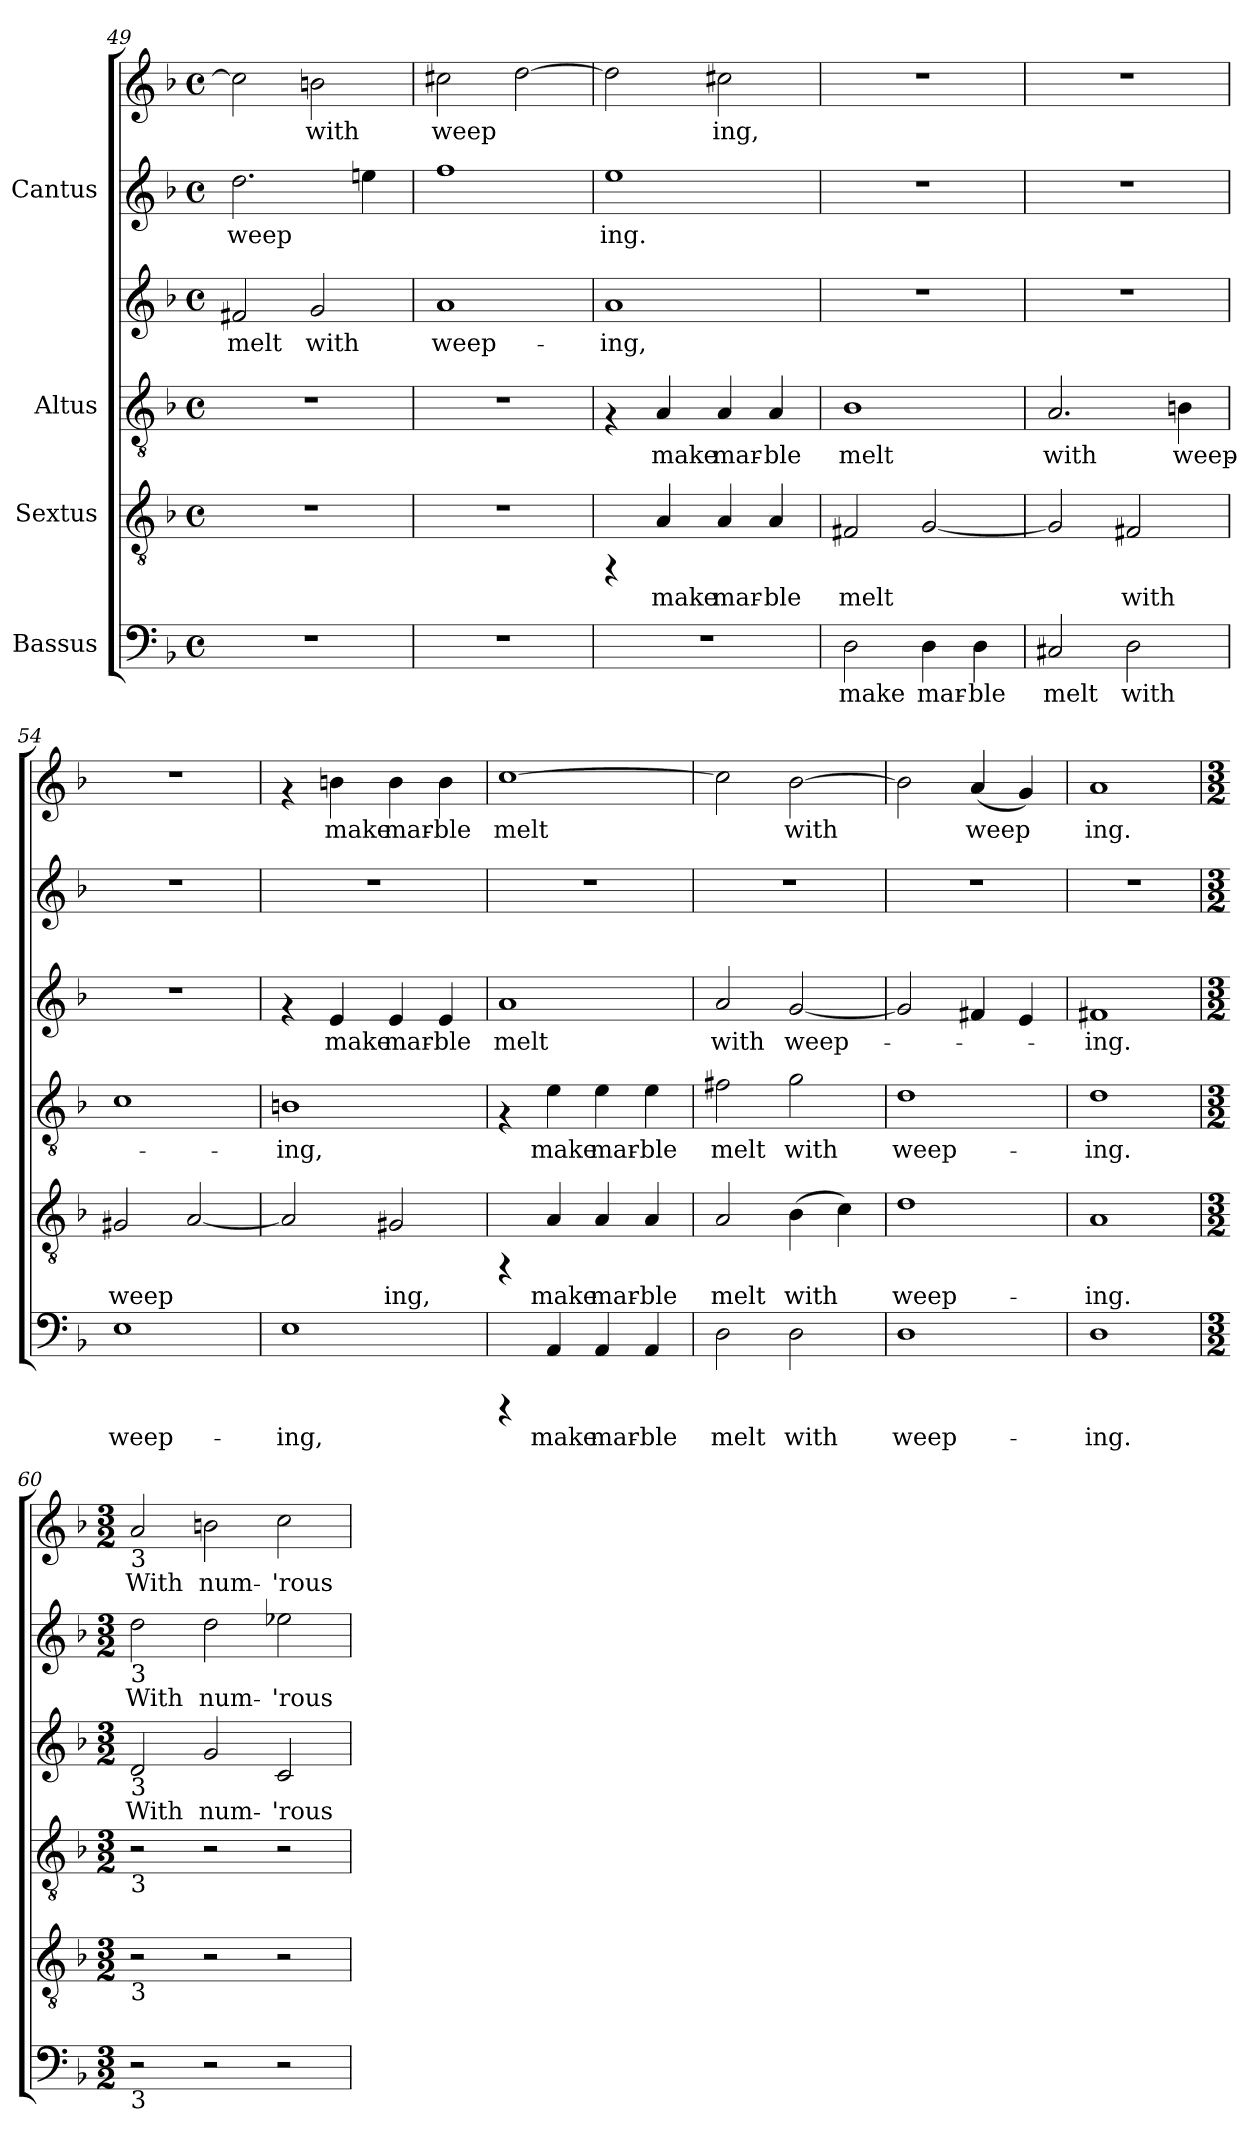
**kern	**text	**kern	**text	**kern	**text	**kern	**text	**kern	**text	**kern	**text
*part4	*part4	*part3	*part3	*part2	*part2	*part2	*part2	*part1	*part1	*part1	*part1
*staff6	*staff6	*staff5	*staff5	*staff4	*staff4	*staff3	*staff3	*staff2	*staff2	*staff1	*staff1
*I"Bassus	*	*I"Sextus	*	*I"Altus	*	*	*	*I"Cantus	*	*	*
*clefF4	*	*clefGv2	*	*clefGv2	*	*clefG2	*	*clefG2	*	*clefG2	*
*k[b-]	*	*k[b-]	*	*k[b-]	*	*k[b-]	*	*k[b-]	*	*k[b-]	*
*F:	*	*F:	*	*F:	*	*F:	*	*F:	*	*F:	*
*M4/4	*	*M4/4	*	*M4/4	*	*M4/4	*	*M4/4	*	*M4/4	*
*met(c)	*	*met(c)	*	*met(c)	*	*met(c)	*	*met(c)	*	*met(c)	*
=49	=49	=49	=49	=49	=49	=49	=49	=49	=49	=49	=49
!	!	!	!	!	!	!	!LO:LY:b:cj	!	!LO:LY:b:cj	!	!LO:LY:b:cj
1r	.	1r	.	1r	.	2f#X/	melt	2.dd\	weep-	2cc\]	.
!	!	!	!	!	!	!	!LO:LY:b:cj	!	!	!	!LO:LY:b:cj
.	.	.	.	.	.	2g/	with	.	.	2bn\	with
!	!	!	!	!	!	!	!	!	!LO:LY:b:cj	!	!
.	.	.	.	.	.	.	.	4een\	--	.	.
=50	=50	=50	=50	=50	=50	=50	=50	=50	=50	=50	=50
!	!	!	!	!	!	!	!LO:LY:b:cj	!	!	!	!LO:LY:b:cj
1r	.	1r	.	1r	.	1a	weep-	1ff	.	2cc#X\	-weep-
!	!	!	!	!	!	!	!	!	!	!	!LO:LY:b:cj
.	.	.	.	.	.	.	.	.	.	[>2dd\	--
=51	=51	=51	=51	=51	=51	=51	=51	=51	=51	=51	=51
!	!	!	!	!	!	!	!LO:LY:b:cj	!	!LO:LY:b:cj	!	!LO:LY:b:cj
1r	.	4rFF	.	4rF	.	1a	-ing,	1ee	ing.	2dd\]	-
!	!	!	!LO:LY:b:cj	!	!LO:LY:b:cj	!	!	!	!	!	!
.	.	4A/	make	4A/	make	.	.	.	.	.	.
!	!	!	!LO:LY:b:cj	!	!LO:LY:b:cj	!	!	!	!	!	!LO:LY:b:cj
.	.	4A/	mar-	4A/	mar-	.	.	.	.	2cc#X\	ing,
!	!	!	!LO:LY:b:cj	!	!LO:LY:b:cj	!	!	!	!	!	!
.	.	4A/	-ble	4A/	-ble	.	.	.	.	.	.
!!LO:PB:g=z
=52	=52	=52	=52	=52	=52	=52	=52	=52	=52	=52	=52
!	!LO:LY:b:cj	!	!LO:LY:b:cj	!	!LO:LY:b:cj	!	!	!	!	!	!
2D\	make	2F#X/	melt	1B-	melt	1r	.	1r	.	1r	.
!	!LO:LY:b:cj	!	!LO:LY:b:cj	!	!	!	!	!	!	!	!
4D\	mar-	[<2G/	.	.	.	.	.	.	.	.	.
!	!LO:LY:b:cj	!	!	!	!	!	!	!	!	!	!
4D\	-ble	.	.	.	.	.	.	.	.	.	.
=53	=53	=53	=53	=53	=53	=53	=53	=53	=53	=53	=53
!	!LO:LY:b:cj	!	!LO:LY:b:cj	!	!LO:LY:b:cj	!	!	!	!	!	!
2C#X/	melt	2G/]	.	2.A/	with	1r	.	1r	.	1r	.
!	!LO:LY:b:cj	!	!LO:LY:b:cj	!	!	!	!	!	!	!	!
2D\	with	2F#X/	with	.	.	.	.	.	.	.	.
!	!	!	!	!	!LO:LY:b:cj	!	!	!	!	!	!
.	.	.	.	4Bn\	weep-	.	.	.	.	.	.
=54	=54	=54	=54	=54	=54	=54	=54	=54	=54	=54	=54
!	!LO:LY:b:cj	!	!LO:LY:b:cj	!	!	!	!	!	!	!	!
1E	weep-	2G#X/	weep-	1c	.	1r	.	1r	.	1r	.
!	!	!	!LO:LY:b:cj	!	!	!	!	!	!	!	!
.	.	[<2A/	--	.	.	.	.	.	.	.	.
=55	=55	=55	=55	=55	=55	=55	=55	=55	=55	=55	=55
!	!LO:LY:b:cj	!	!LO:LY:b:cj	!	!LO:LY:b:cj	!	!	!	!	!	!
1E	-ing,	2A/]	-	1Bn	ing,	4rf	.	1r	.	4rf	.
!	!	!	!	!	!	!	!LO:LY:b:cj	!	!	!	!LO:LY:b:cj
.	.	.	.	.	.	4e/	-make	.	.	4bn\	make
!	!	!	!LO:LY:b:cj	!	!	!	!LO:LY:b:cj	!	!	!	!LO:LY:b:cj
.	.	2G#X/	ing,	.	.	4e/	mar-	.	.	4b\	mar-
!	!	!	!	!	!	!	!LO:LY:b:cj	!	!	!	!LO:LY:b:cj
.	.	.	.	.	.	4e/	-ble	.	.	4b\	-ble
=56	=56	=56	=56	=56	=56	=56	=56	=56	=56	=56	=56
!	!	!	!	!	!	!	!LO:LY:b:cj	!	!	!	!LO:LY:b:cj
4rCCC	.	4rFF	.	4rF	.	1a	melt	1r	.	[>1cc	melt
!	!LO:LY:b:cj	!	!LO:LY:b:cj	!	!LO:LY:b:cj	!	!	!	!	!	!
4AA/	make	4A/	make	4e\	make	.	.	.	.	.	.
!	!LO:LY:b:cj	!	!LO:LY:b:cj	!	!LO:LY:b:cj	!	!	!	!	!	!
4AA/	mar-	4A/	mar-	4e\	mar-	.	.	.	.	.	.
!	!LO:LY:b:cj	!	!LO:LY:b:cj	!	!LO:LY:b:cj	!	!	!	!	!	!
4AA/	-ble	4A/	-ble	4e\	-ble	.	.	.	.	.	.
!!LO:LB:g=z
=57	=57	=57	=57	=57	=57	=57	=57	=57	=57	=57	=57
!	!LO:LY:b:cj	!	!LO:LY:b:cj	!	!LO:LY:b:cj	!	!LO:LY:b:cj	!	!	!	!LO:LY:b:cj
2D\	melt	2A/	melt	2f#X\	-melt	2a/	with	1r	.	2cc\]	.
!	!LO:LY:b:cj	!	!LO:LY:b:cj	!	!LO:LY:b:cj	!	!LO:LY:b:cj	!	!	!	!LO:LY:b:cj
2D\	with	(>4B-\	with	2g\	with	[<2g/	weep-	.	.	[>2b-\	with
!	!	!	!LO:LY:b:cj	!	!	!	!	!	!	!	!
.	.	4c\)	.	.	.	.	.	.	.	.	.
=58	=58	=58	=58	=58	=58	=58	=58	=58	=58	=58	=58
!	!LO:LY:b:cj	!	!LO:LY:b:cj	!	!LO:LY:b:cj	!	!	!	!	!	!LO:LY:b:cj
1D	weep-	1d	weep-	1d	weep-	2g/]	.	1r	.	2b-\]	.
!	!	!	!	!	!	!	!	!	!	!	!LO:LY:b:cj
.	.	.	.	.	.	4f#X/	.	.	.	(<4a/	weep-
!	!	!	!	!	!	!	!	!	!	!	!LO:LY:b:cj
.	.	.	.	.	.	4e/	.	.	.	4g/)	--
=59	=59	=59	=59	=59	=59	=59	=59	=59	=59	=59	=59
!	!LO:LY:b:cj	!	!LO:LY:b:cj	!	!LO:LY:b:cj	!	!LO:LY:b:cj	!	!	!	!LO:LY:b:cj
1D	-ing.	1A	-ing.	1d	ing.	1f#X	-ing.	1r	.	1a	-ing.
=60	=60	=60	=60	=60	=60	=60	=60	=60	=60	=60	=60
*M3/2	*	*M3/2	*	*M3/2	*	*M3/2	*	*M3/2	*	*M3/2	*
*	*	*	*	*	*	*	*	*	*	*MM234	*
!	!	!	!	!	!	!	!	!	!	!LO:TX:b:t=3	!
!	!	!	!	!	!	!	!	!LO:TX:b:t=3	!	!	!
!	!	!	!	!	!	!LO:TX:b:t=3	!	!	!	!	!
!	!	!	!	!LO:TX:b:t=3	!	!	!	!	!	!	!
!	!	!LO:TX:b:t=3	!	!	!	!	!	!	!	!	!
!LO:TX:b:t=3	!	!	!	!	!	!	!	!	!	!	!
!	!	!	!	!	!	!	!LO:LY:b:cj	!	!LO:LY:b:cj	!	!LO:LY:b:cj
2r	.	2r	.	2r	.	2d/	With	2dd\	With	2a/	With
!	!	!	!	!	!	!	!LO:LY:b:cj	!	!LO:LY:b:cj	!	!LO:LY:b:cj
2r	.	2r	.	2r	.	2g/	num-	2dd\	num-	2bn\	num-
!	!	!	!	!	!	!	!LO:LY:b:cj	!	!LO:LY:b:cj	!	!LO:LY:b:cj
2r	.	2r	.	2r	.	2c/	-'rous	2ee-X\	-'rous	2cc\	-'rous
=	=	=	=	=	=	=	=	=	=	=	=
*-	*-	*-	*-	*-	*-	*-	*-	*-	*-	*-	*-
